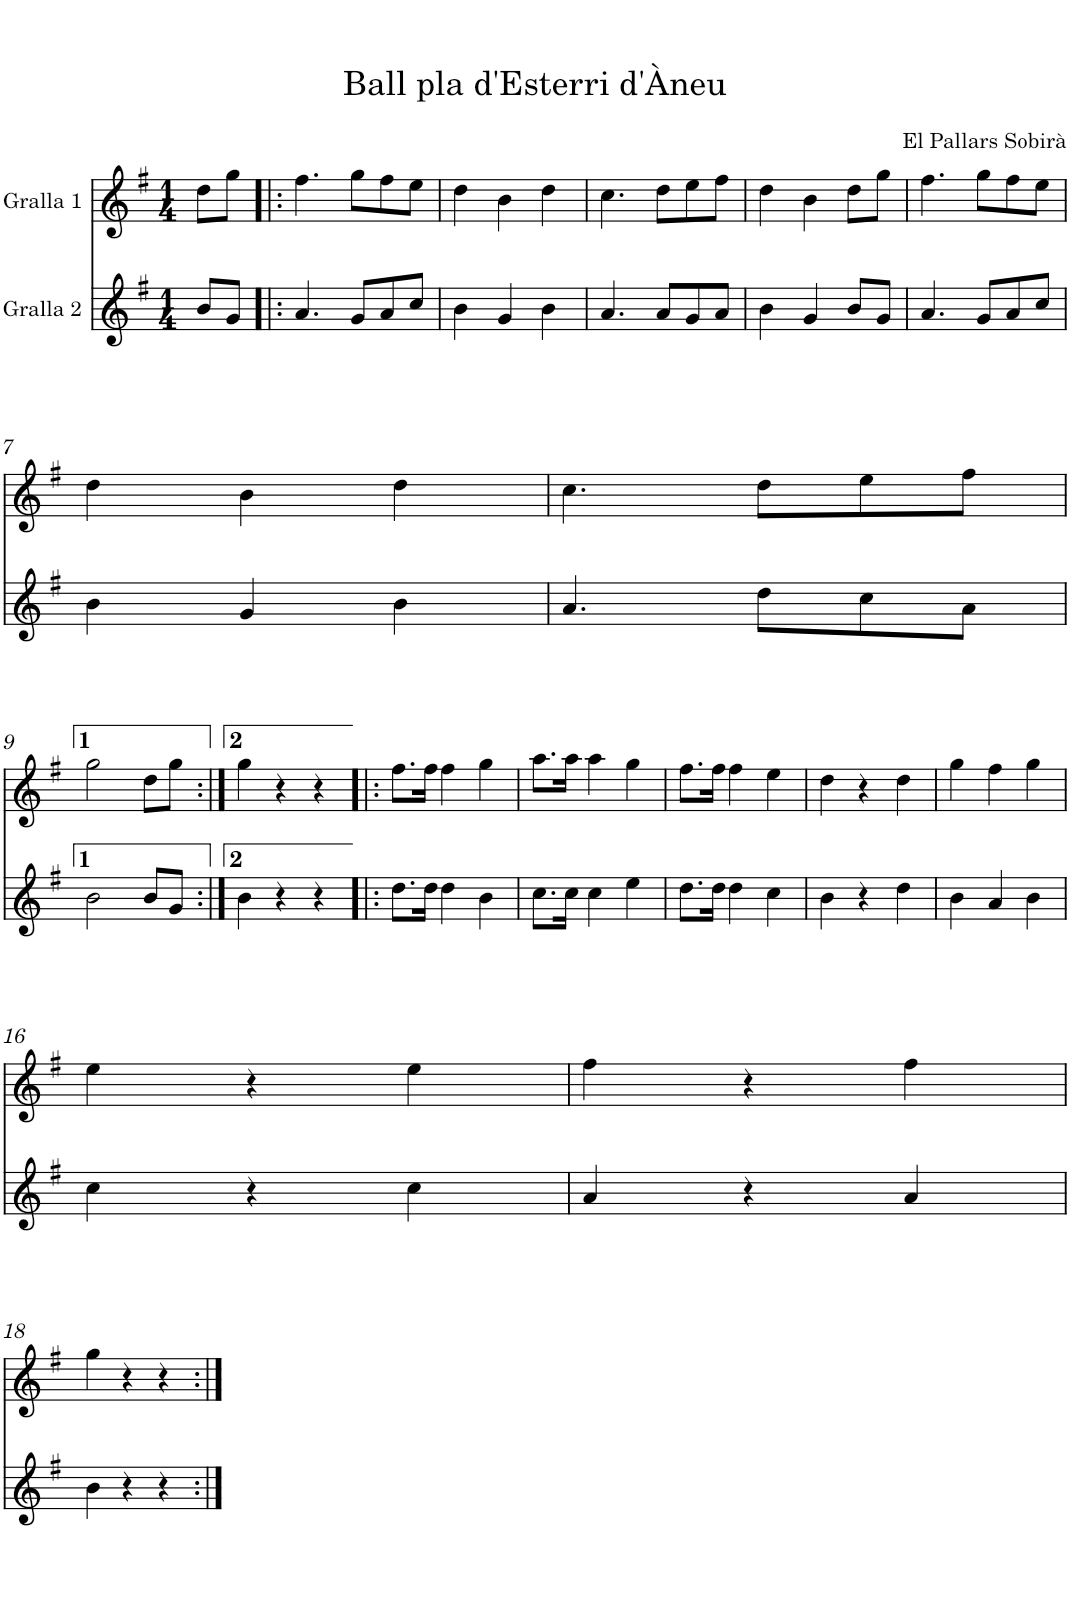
**kern	**kern
*part2	*part1
*staff2	*staff1
*I"Gralla 2	*I"Gralla 1
*clefG2	*clefG2
*k[f#]	*k[f#]
*M1/4	*M1/4
=1	=1
8b/L	8dd\L
8g/J	8gg\J
=2!|:	=2!|:
[4a/	[4ff#\
8ryy	8ryy
8g/L	8gg\L
8a/	8ff#\
8cc/J	8ee\J
=3	=3
4b\	4dd\
8a/]	8ff#\]
4g/	4b\
4b\	4dd\
=4	=4
[4a/	[4cc\
8ryy	8ryy
8a/L	8dd\L
8g/	8ee\
8a/J	8ff#\J
=5	=5
4b\	4dd\
8a/]	8cc\]
4g/	4b\
8b/L	8dd\L
8g/J	8gg\J
=6	=6
[4a/	[4ff#\
8ryy	8ryy
8g/L	8gg\L
8a/	8ff#\
8cc/J	8ee\J
!!LO:LB:g=z
=7	=7
4b\	4dd\
8a/]	8ff#\]
4g/	4b\
4b\	4dd\
=8	=8
[4a/	[4cc\
8ryy	8ryy
8dd\L	8dd\L
8cc\	8ee\
8a\J	8ff#\J
!!LO:LB:g=z
=9	=9
[4b\	[4gg\
8a/]	8cc\]
8ryy	8ryy
8b/L	8dd\L
8g/J	8gg\J
=10:|!	=10:|!
4b\	4gg\
4b\]	4gg\]
4r	4r
4r	4r
=11!|:	=11!|:
8.dd\L	8.ff#\L
16dd\Jk	16ff#\Jk
4dd\	4ff#\
4b\	4gg\
=12	=12
8.cc\L	8.aa\L
16cc\Jk	16aa\Jk
4cc\	4aa\
4ee\	4gg\
=13	=13
8.dd\L	8.ff#\L
16dd\Jk	16ff#\Jk
4dd\	4ff#\
4cc\	4ee\
=14	=14
4b\	4dd\
4r	4r
4dd\	4dd\
=15	=15
4b\	4gg\
4a/	4ff#\
4b\	4gg\
!!LO:LB:g=z
=16	=16
4cc\	4ee\
4r	4r
4cc\	4ee\
=17	=17
4a/	4ff#\
4r	4r
4a/	4ff#\
!!LO:LB:g=z
=18	=18
4b\	4gg\
4r	4r
4r	4r
=:|!	=:|!
*-	*-
